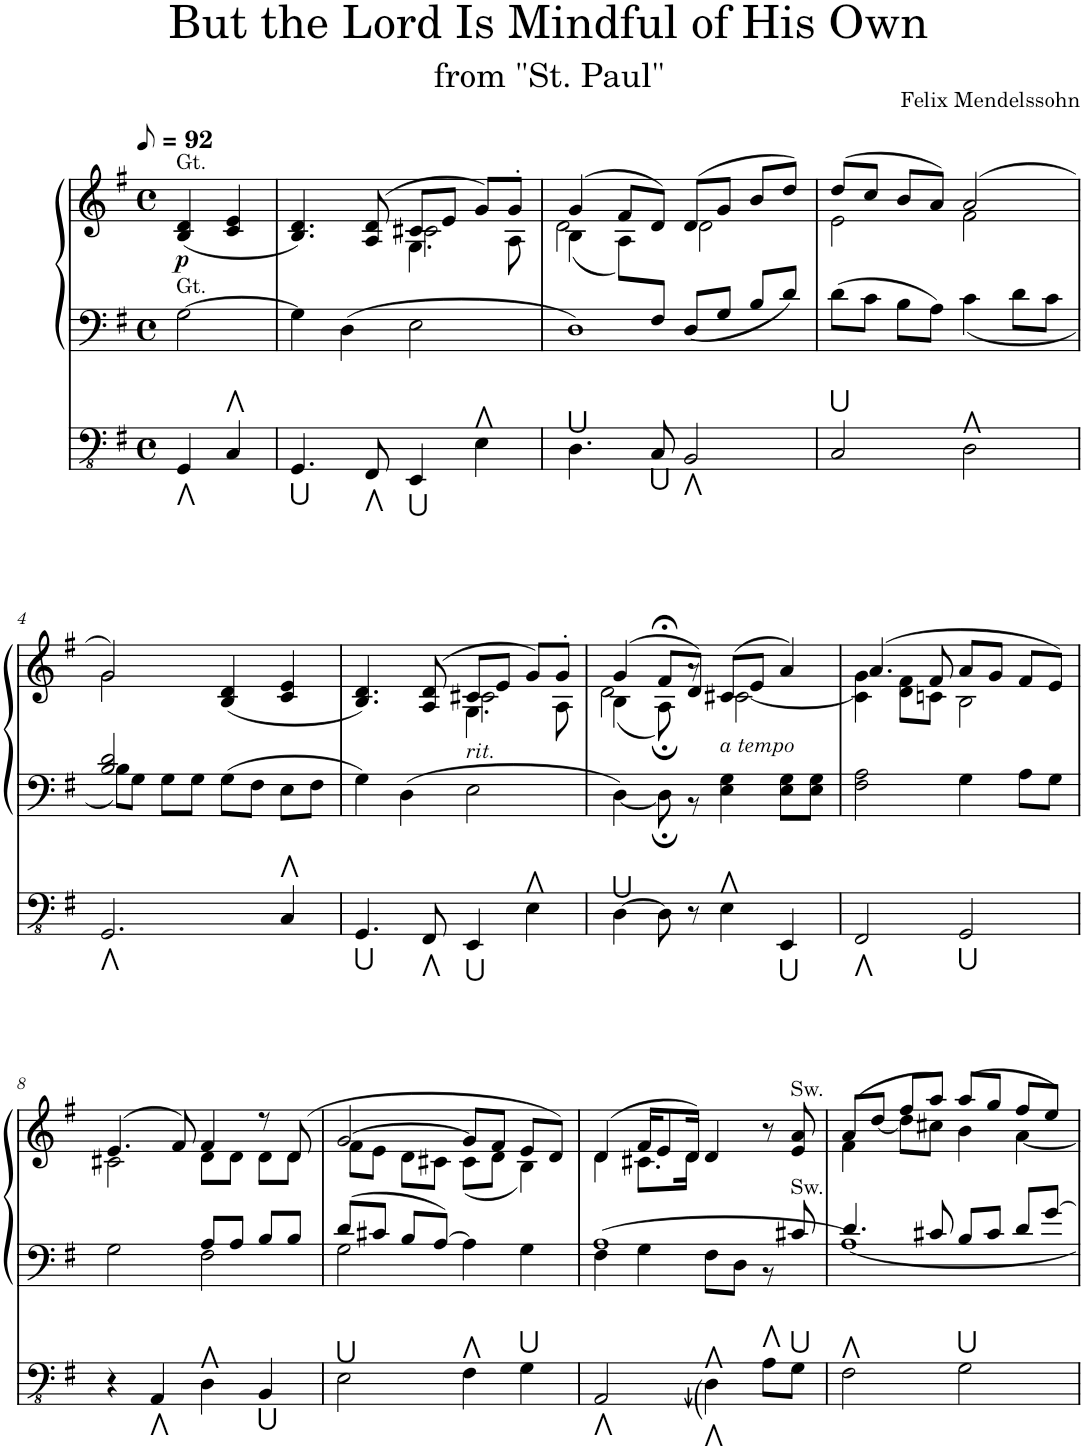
**kern	**kern	**kern	**dynam
*part1	*part1	*part1	*part1
*staff3	*staff2	*staff1	*staff1/2/3
*I"Pipe Organ	*	*	*
*I'Org.	*	*	*
*clefFv4	*clefF4	*clefG2	*
*k[f#]	*k[f#]	*k[f#]	*
*M4/4	*M4/4	*M4/4	*
*met(c)	*met(c)	*met(c)	*
*MM46	*MM46	*MM46	*
=	=	=	=
!	!	!LO:TX:a:t=Gt.	!
!	!LO:TX:a:t=Gt.	!	!
!	!	!	!LO:DY:b
4GGG/	[2G\	(4B/ 4d/	p
4CC/	.	4c/ 4e/	.
=1	=1	=1	=1
*	*	*^	*
*	*	*	*^	*
4.GGG/	4G\]	4.B/ 4.d/)	2ryy	2ryy	.
.	4D\	.	.	.	.
8FFF#/	.	(8A/ 8d/	.	.	.
4EEE/	2E\	8c#X/L	4.G\	2c#\	.
.	.	8e/J	.	.	.
4EE\	.	8g/L)	.	.	.
.	.	8g'/J	8A\	.	.
=2	=2	=2	=2	=2	=2
*	*^	*	*	*	*
4.DD\	4.ryy	1D	(4g/	(<4B\	2d\	.
.	.	.	8f#/L	8A\L)	.	.
8CC/	8F#/J	.	8d/J)	2ryy	.	.
2BBB/	8D/L	.	(8d/L	.	2d\	.
.	8G/J	.	8g/J	.	.	.
.	8B/L	.	8b/L	.	.	.
.	8d/J	.	8dd/J)	8ryy	.	.
*	*	*	*	*v	*v	*
=3	=3	=3	=3	=3	=3
2CC/	8ryy	8d\L	(8dd/L	2e\	.
.	8ryy	8c\J	8cc/J	.	.
.	8ryy	8B\L	8b/L	.	.
.	8ryy	8A\J	8a/J)	.	.
2DD\	4ryy	4c\	(2a/	2f#\	.
.	8ryy	8d\L	.	.	.
.	8ryy	8c\J	.	.	.
!!LO:LB:g=z	!!
=4	=4	=4	=4	=4	=4
2.GGG/	2B/ 2d/	8B\L	2g/)	2g\	.
.	.	8G\J	.	.	.
.	.	8G\L	.	.	.
.	.	8G\J	.	.	.
.	2ryy	8G\L	(4B/ 4d/	2ryy	.
.	.	8F#\J	.	.	.
4CC/	.	8E\L	4c/ 4e/	.	.
.	.	8F#\J	.	.	.
=5	=5	=5	=5	=5	=5
*	*	*	*	*^	*
4.GGG/	1ryy	4G\	4.B/ 4.d/)	2ryy	2ryy	.
.	.	4D\	.	.	.	.
8FFF#/	.	.	(8A/ 8d/	.	.	.
!	!	!	!LO:TX:b:i:t=rit.	!	!	!
4EEE/	.	2E\	8c#X/L	4.G\	2c#\	.
.	.	.	8e/J	.	.	.
4EE\	.	.	8g/L)	.	.	.
.	.	.	8g'/J	8A\	.	.
=6	=6	=6	=6	=6	=6	=6
[4DD\	2ryy	[4D\	(4g/	(4B\	2d\	.
8DD\]	.	8D;\]	8f#;</L	8A;\)	.	.
8r	.	8r	8d/J)	8r	.	.
!	!	!	!LO:TX:b:i:t=a tempo	!	!	!
4EE\	4E\ 4G\	2ryy	(8c#X/L	2ryy	[2c#\	.
.	.	.	8e/J	.	.	.
4EEE/	8E\ 8G\L	.	4a/)	.	.	.
.	8E\ 8G\J	.	.	.	.	.
*	*v	*v	*	*	*	*
*	*	*	*v	*v	*
=7	=7	=7	=7	=7
2FFF#/	2F#\ 2A\	(4.a/	4c#\] 4g\	.
.	.	.	8d\ 8f#\L	.
.	.	8f#/	8cn\J	.
2GGG/	4G\	8a/L	2B\	.
.	.	8g/J	.	.
.	8A\L	8f#/L	.	.
.	8G\J	8e/J)	.	.
!!LO:LB:g=z	!!
=8	=8	=8	=8	=8
*	*^	*	*	*
4r	2G\	2ryy	(4.e/	2c#X\	.
4AAA/	.	.	.	.	.
.	.	.	8f#/)	.	.
4DD\	8A/L	2F#\	4f#/	8d\L	.
.	8A/J	.	.	8d\J	.
4BBB/	8B/L	.	8r	8d\L	.
.	8B/J	.	(8d/	8d\J	.
=9	=9	=9	=9	=9	=9
2EE\	8d/L	2G\	[2g/	8f#\L	.
.	8c#X/J	.	.	8e\J	.
.	8B/L	.	.	8d\L	.
.	[8A/J	.	.	8c#X\J	.
4FF#\	4A\]	2ryy	8g/L]	(8c#\L	.
.	.	.	8f#/J	8d\J	.
4GG\	4G\	.	8e/L	4B\)	.
.	.	.	8d/J)	.	.
=10	=10	=10	=10	=10	=10
*	*	*^	*	*	*
2AAA/	[1A	4F#\	2.ryy	(4d/	4d\	.
.	.	4G\	.	16f#/KL	8.c#X\L	.
.	.	.	.	8e/	.	.
.	.	.	.	16d/Jk)	16d\Jk	.
4DD\	.	8F#\L	.	4d/	2ryy	.
.	.	8D\J	.	.	.	.
8AA\L	.	4ryy	8r	8r	.	.
!	!	!	!	!LO:TX:a:t=Sw.	!	!
!	!	!	!LO:TX:a:t=Sw.	!	!	!
8GG\J	.	.	8c#X/	8e/ 8a/	.	.
*	*	*v	*v	*	*	*
=11	=11	=11	=11	=11	=11
2FF#\	1A_	4.d/	(8a/L	4f#\	.
.	.	.	[<8dd/J	.	.
.	.	.	8ff#/L	8dd\L]	.
.	.	8c#X/	8aa/J)	8cc#X\J	.
2GG\	.	8B/L	(8aa/L	4b\	.
.	.	8c#/J	8gg/J	.	.
.	.	8d/L	8ff#/L	[4a\	.
.	.	[8g/J	8ee/J)	.	.
*	*v	*v	*	*	*
*	*	*v	*v	*
=	=	=	=
*-	*-	*-	*-
